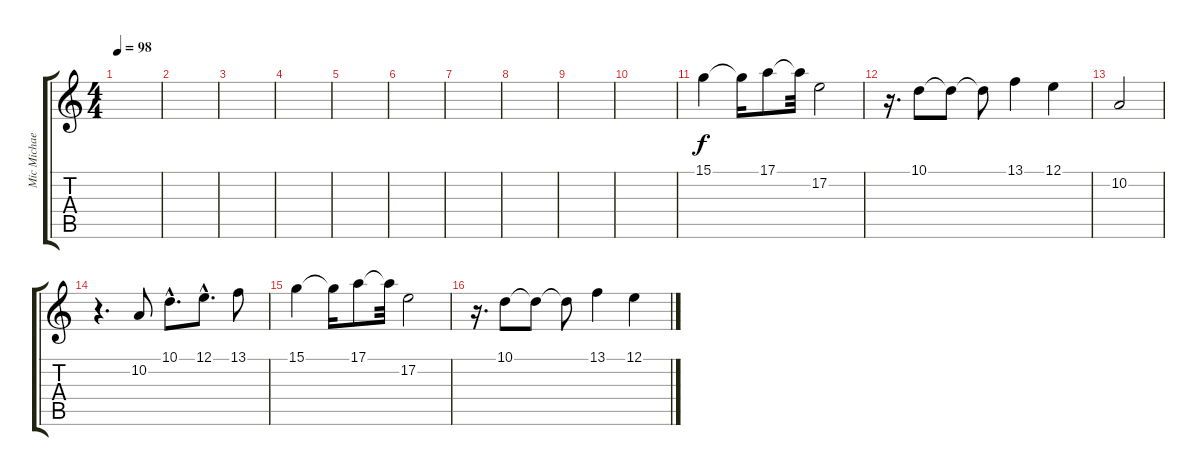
\track ("Mic Michaeli" "Mic Michae") {instrument stringensemble1}
\staff {score tabs}
\tuning (E4 B3 G3 D3 A2 E2) {hide}
\ts (4 4)
\tempo 98
\clef g2
\ks c
|
|
|
|
|
|
|
|
|
|
15.1.4 15.1{t}.16 17.1.8 17.1{t}.32 17.2.2 |
r.16{d} 10.1.8 10.1{t}.8 10.1{t}.8 13.1.4 12.1.4 |
10.2.2 |
r.4{d} 10.2.8 10.1{hac}.8{d} 12.1{hac}.8{d} 13.1.8 |
15.1.4 15.1{t}.16 17.1.8 17.1{t}.32 17.2.2 |
r.16{d} 10.1.8 10.1{t}.8 10.1{t}.8 13.1.4 12.1.4
